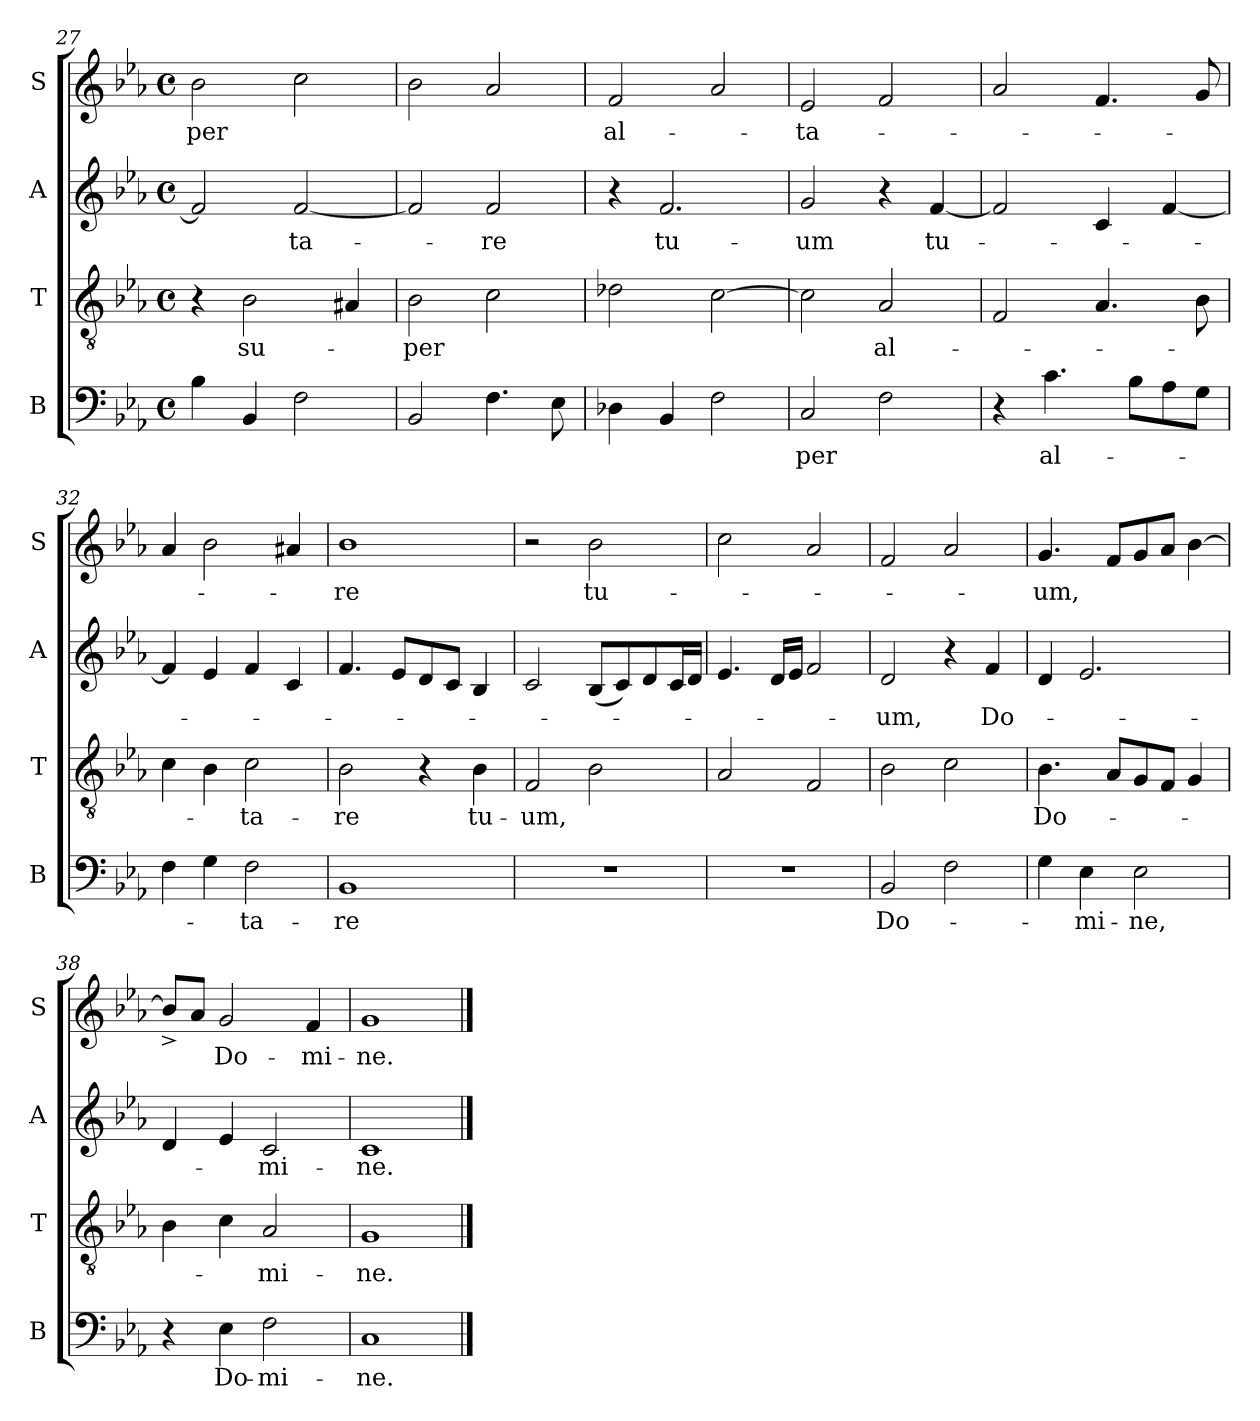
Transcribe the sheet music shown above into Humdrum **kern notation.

**kern	**text	**kern	**text	**kern	**text	**kern	**text
*part4	*part4	*part3	*part3	*part2	*part2	*part1	*part1
*staff4	*staff4	*staff3	*staff3	*staff2	*staff2	*staff1	*staff1
*I"B	*	*I"T	*	*I"A	*	*I"S	*
*I'B	*	*I'T	*	*I'A	*	*I'S	*
*clefF4	*	*clefGv2	*	*clefG2	*	*clefG2	*
*k[b-e-a-]	*	*k[b-e-a-]	*	*k[b-e-a-]	*	*k[b-e-a-]	*
*E-:	*	*E-:	*	*E-:	*	*E-:	*
*M4/4	*	*M4/4	*	*M4/4	*	*M4/4	*
*met(c)	*	*met(c)	*	*met(c)	*	*met(c)	*
=27	=27	=27	=27	=27	=27	=27	=27
!	!	!	!	!	!	!	!LO:LY:b
4B-\	.	4r	.	2f/]	.	2b-\	-per
!	!	!	!LO:LY:b	!	!	!	!
4BB-/	.	2B-\	su-	.	.	.	.
!	!	!	!	!	!LO:LY:b	!	!
2F\	.	.	.	[<2f/	-ta-	2cc\	.
.	.	4A#/	.	.	.	.	.
=28	=28	=28	=28	=28	=28	=28	=28
!	!	!	!LO:LY:b	!	!	!	!
2BB-/	.	2B-\	-per	2f/]	.	2b-\	.
!	!	!	!	!	!LO:LY:b	!	!
4.F\	.	2c\	.	2f/	-re	2a-/	.
8E-\	.	.	.	.	.	.	.
=29	=29	=29	=29	=29	=29	=29	=29
!	!	!	!	!	!	!	!LO:LY:b
4D-X\	.	2d-X\	.	4r	.	2f/	al-
!	!	!	!	!	!LO:LY:b	!	!
4BB-/	.	.	.	2.f/	tu-	.	.
2F\	.	[>2c\	.	.	.	2a-/	.
=30	=30	=30	=30	=30	=30	=30	=30
!	!LO:LY:b	!	!	!	!LO:LY:b	!	!LO:LY:b
2C/	-per	2c\]	.	2g/	-um	2e-/	-ta-
!	!	!	!LO:LY:b	!	!	!	!
2F\	.	2A-/	al-	4r	.	2f/	.
!	!	!	!	!	!LO:LY:b	!	!
.	.	.	.	[<4f/	tu-	.	.
=31	=31	=31	=31	=31	=31	=31	=31
4r	.	2F/	.	2f/]	.	2a-/	.
!	!LO:LY:b	!	!	!	!	!	!
4.c\	al-	.	.	.	.	.	.
.	.	4.A-/	.	4c/	.	4.f/	.
8B-\L	.	.	.	.	.	.	.
8A-\	.	.	.	[<4f/	.	.	.
8G\J	.	8B-\	.	.	.	8g/	.
!!LO:PB:g=z
=32	=32	=32	=32	=32	=32	=32	=32
4F\	.	4c\	.	4f/]	.	4a-/	.
4G\	.	4B-\	.	4e-/	.	2b-\	.
!	!LO:LY:b	!	!LO:LY:b	!	!	!	!
2F\	-ta-	2c\	-ta-	4f/	.	.	.
.	.	.	.	4c/	.	4a#/	.
=33	=33	=33	=33	=33	=33	=33	=33
!	!LO:LY:b	!	!LO:LY:b	!	!	!	!LO:LY:b
1BB-	-re	2B-\	-re	4.f/	.	1b-	-re
.	.	.	.	8e-/L	.	.	.
.	.	4r	.	8d/	.	.	.
.	.	.	.	8c/J	.	.	.
!	!	!	!LO:LY:b	!	!	!	!
.	.	4B-\	tu-	4B-/	.	.	.
=34	=34	=34	=34	=34	=34	=34	=34
!	!	!	!LO:LY:b	!	!	!	!
1r	.	2F/	-um,	2c/	.	2r	.
!	!	!	!	!	!	!	!LO:LY:b
.	.	2B-\	.	(>8B-/L	.	2b-\	tu-
.	.	.	.	8c/)	.	.	.
.	.	.	.	8d/	.	.	.
.	.	.	.	16c/L	.	.	.
.	.	.	.	16d/JJ	.	.	.
=35	=35	=35	=35	=35	=35	=35	=35
1r	.	2A-/	.	4.e-/	.	2cc\	.
.	.	.	.	16d/LL	.	.	.
.	.	.	.	16e-/JJ	.	.	.
.	.	2F/	.	2f/	.	2a-/	.
=36	=36	=36	=36	=36	=36	=36	=36
!	!LO:LY:b	!	!	!	!LO:LY:b	!	!
2BB-/	Do-	2B-\	.	2d/	-um,	2f/	.
2F\	.	2c\	.	4r	.	2a-/	.
!	!	!	!	!	!LO:LY:b	!	!
.	.	.	.	4f/	Do-	.	.
=37	=37	=37	=37	=37	=37	=37	=37
!	!	!	!LO:LY:b	!	!	!	!LO:LY:b
4G\	.	4.B-\	Do-	4d/	.	4.g/	-um,
!	!LO:LY:b	!	!	!	!	!	!
4E-\	-mi-	.	.	2.e-/	.	.	.
.	.	8A-/L	.	.	.	8f/L	.
!	!LO:LY:b	!	!	!	!	!	!
2E-\	-ne,	8G/	.	.	.	8g/	.
.	.	8F/J	.	.	.	8a-/J	.
.	.	4G/	.	.	.	[>4b-\	.
=38	=38	=38	=38	=38	=38	=38	=38
4r	.	4B-\	.	4d/	.	8b-^</L]	.
.	.	.	.	.	.	8a-/J	.
!	!LO:LY:b	!	!	!	!	!	!LO:LY:b
4E-\	Do-	4c\	.	4e-/	.	2g/	Do-
!	!LO:LY:b:rj	!	!LO:LY:b	!	!LO:LY:b	!	!
2F\	-mi-	2A-/	-mi-	2c/	-mi-	.	.
!	!	!	!	!	!	!	!LO:LY:b
.	.	.	.	.	.	4f/	-mi-
=39	=39	=39	=39	=39	=39	=39	=39
!	!LO:LY:b	!	!LO:LY:b	!	!LO:LY:b	!	!LO:LY:b
1C	-ne.	1G	-ne.	1c	-ne.	1g	-ne.
==	==	==	==	==	==	==	==
*-	*-	*-	*-	*-	*-	*-	*-
